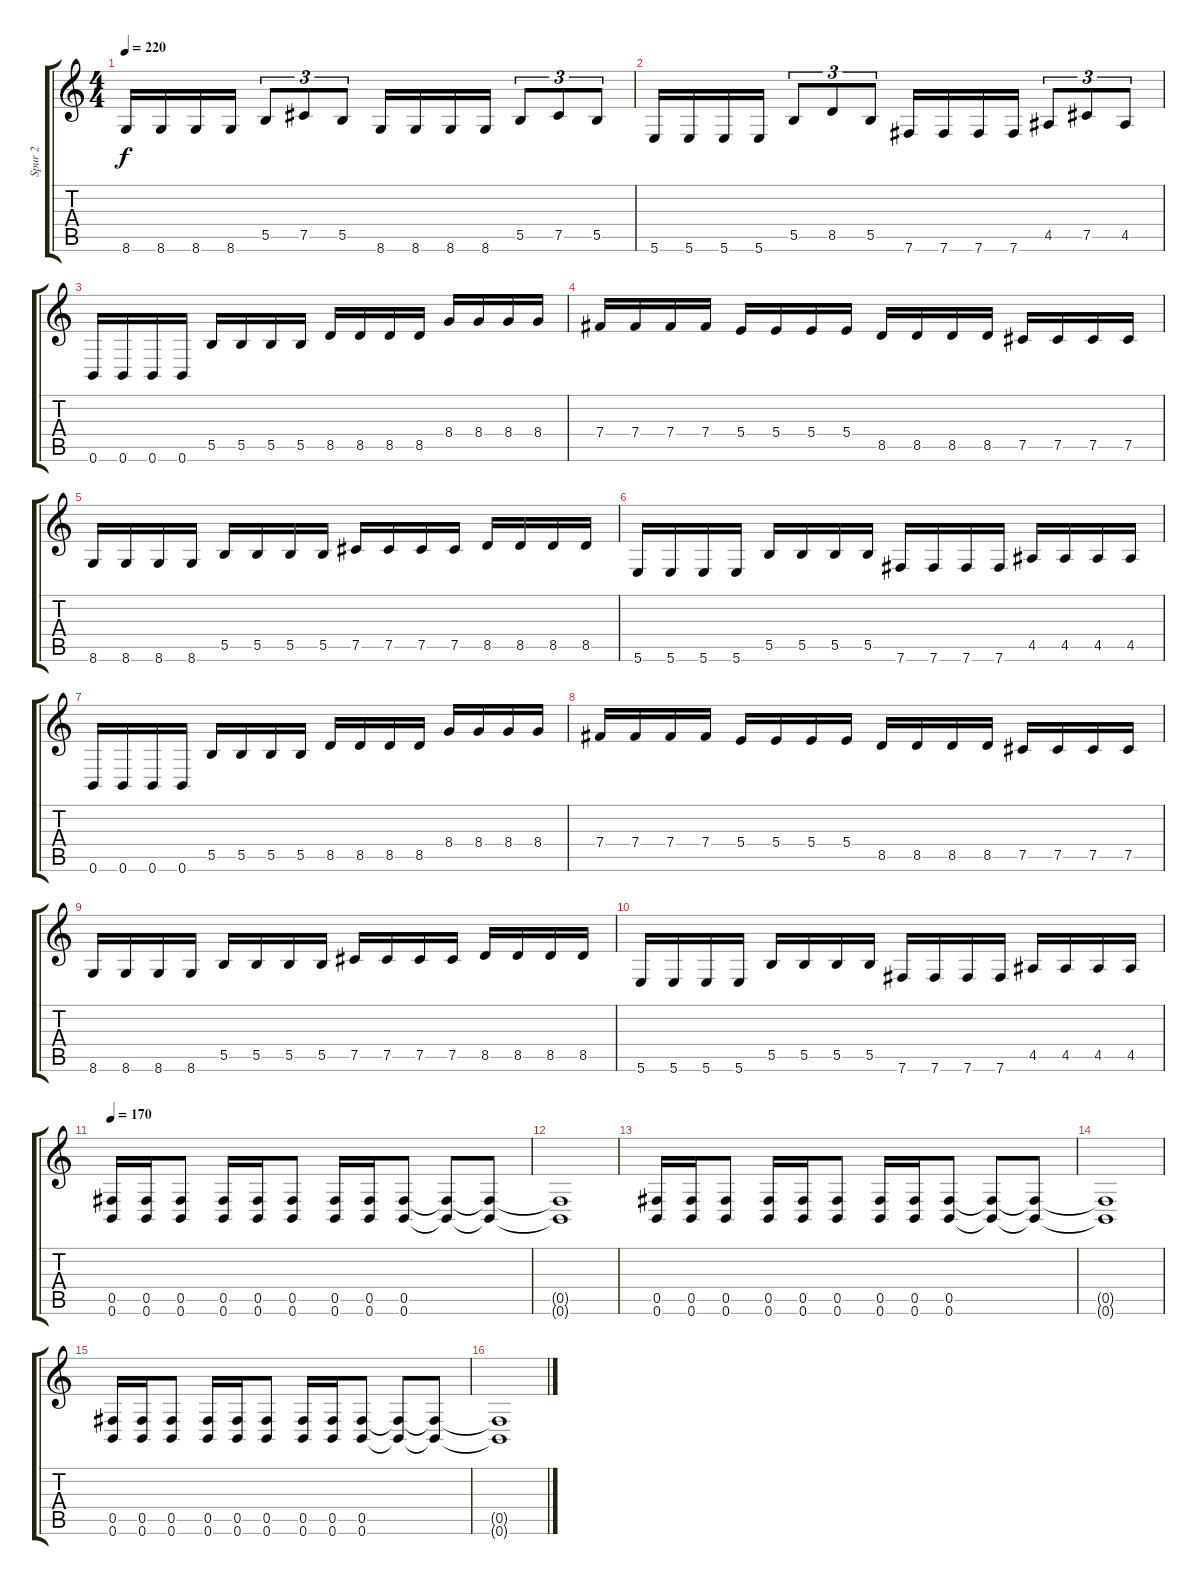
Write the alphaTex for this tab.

\track ("Spur 2" "Spur 2") {instrument distortionguitar}
\staff {score tabs}
\tuning (Db4 Ab3 E3 B2 Gb2 B1) {hide}
\ts (4 4)
\tempo 220
\clef g2
\ks c
8.6.16{dy f} 8.6.16 8.6.16 8.6.16 5.5.8{tu (3 2)} 7.5.8{tu (3 2)} 5.5.8{tu (3 2)} 8.6.16 8.6.16 8.6.16 8.6.16 5.5.8{tu (3 2)} 7.5.8{tu (3 2)} 5.5.8{tu (3 2)} |
5.6.16 5.6.16 5.6.16 5.6.16 5.5.8{tu (3 2)} 8.5.8{tu (3 2)} 5.5.8{tu (3 2)} 7.6.16 7.6.16 7.6.16 7.6.16 4.5.8{tu (3 2)} 7.5.8{tu (3 2)} 4.5.8{tu (3 2)} |
0.6.16 0.6.16 0.6.16 0.6.16 5.5.16 5.5.16 5.5.16 5.5.16 8.5.16 8.5.16 8.5.16 8.5.16 8.4.16 8.4.16 8.4.16 8.4.16 |
7.4.16 7.4.16 7.4.16 7.4.16 5.4.16 5.4.16 5.4.16 5.4.16 8.5.16 8.5.16 8.5.16 8.5.16 7.5.16 7.5.16 7.5.16 7.5.16 |
8.6.16 8.6.16 8.6.16 8.6.16 5.5.16 5.5.16 5.5.16 5.5.16 7.5.16 7.5.16 7.5.16 7.5.16 8.5.16 8.5.16 8.5.16 8.5.16 |
5.6.16 5.6.16 5.6.16 5.6.16 5.5.16 5.5.16 5.5.16 5.5.16 7.6.16 7.6.16 7.6.16 7.6.16 4.5.16 4.5.16 4.5.16 4.5.16 |
0.6.16 0.6.16 0.6.16 0.6.16 5.5.16 5.5.16 5.5.16 5.5.16 8.5.16 8.5.16 8.5.16 8.5.16 8.4.16 8.4.16 8.4.16 8.4.16 |
7.4.16 7.4.16 7.4.16 7.4.16 5.4.16 5.4.16 5.4.16 5.4.16 8.5.16 8.5.16 8.5.16 8.5.16 7.5.16 7.5.16 7.5.16 7.5.16 |
8.6.16 8.6.16 8.6.16 8.6.16 5.5.16 5.5.16 5.5.16 5.5.16 7.5.16 7.5.16 7.5.16 7.5.16 8.5.16 8.5.16 8.5.16 8.5.16 |
5.6.16 5.6.16 5.6.16 5.6.16 5.5.16 5.5.16 5.5.16 5.5.16 7.6.16 7.6.16 7.6.16 7.6.16 4.5.16 4.5.16 4.5.16 4.5.16 |
\tempo 170
(0.5 0.6).16 (0.5 0.6).16 (0.5 0.6).8 (0.5 0.6).16 (0.5 0.6).16 (0.5 0.6).8 (0.5 0.6).16 (0.5 0.6).16 (0.5 0.6).8 (0.5{t} 0.6{t}).8 (0.5{t} 0.6{t}).8 |
(0.5{t} 0.6{t}).1 |
(0.5 0.6).16 (0.5 0.6).16 (0.5 0.6).8 (0.5 0.6).16 (0.5 0.6).16 (0.5 0.6).8 (0.5 0.6).16 (0.5 0.6).16 (0.5 0.6).8 (0.5{t} 0.6{t}).8 (0.5{t} 0.6{t}).8 |
(0.5{t} 0.6{t}).1 |
(0.5 0.6).16 (0.5 0.6).16 (0.5 0.6).8 (0.5 0.6).16 (0.5 0.6).16 (0.5 0.6).8 (0.5 0.6).16 (0.5 0.6).16 (0.5 0.6).8 (0.5{t} 0.6{t}).8 (0.5{t} 0.6{t}).8 |
(0.5{t} 0.6{t}).1
